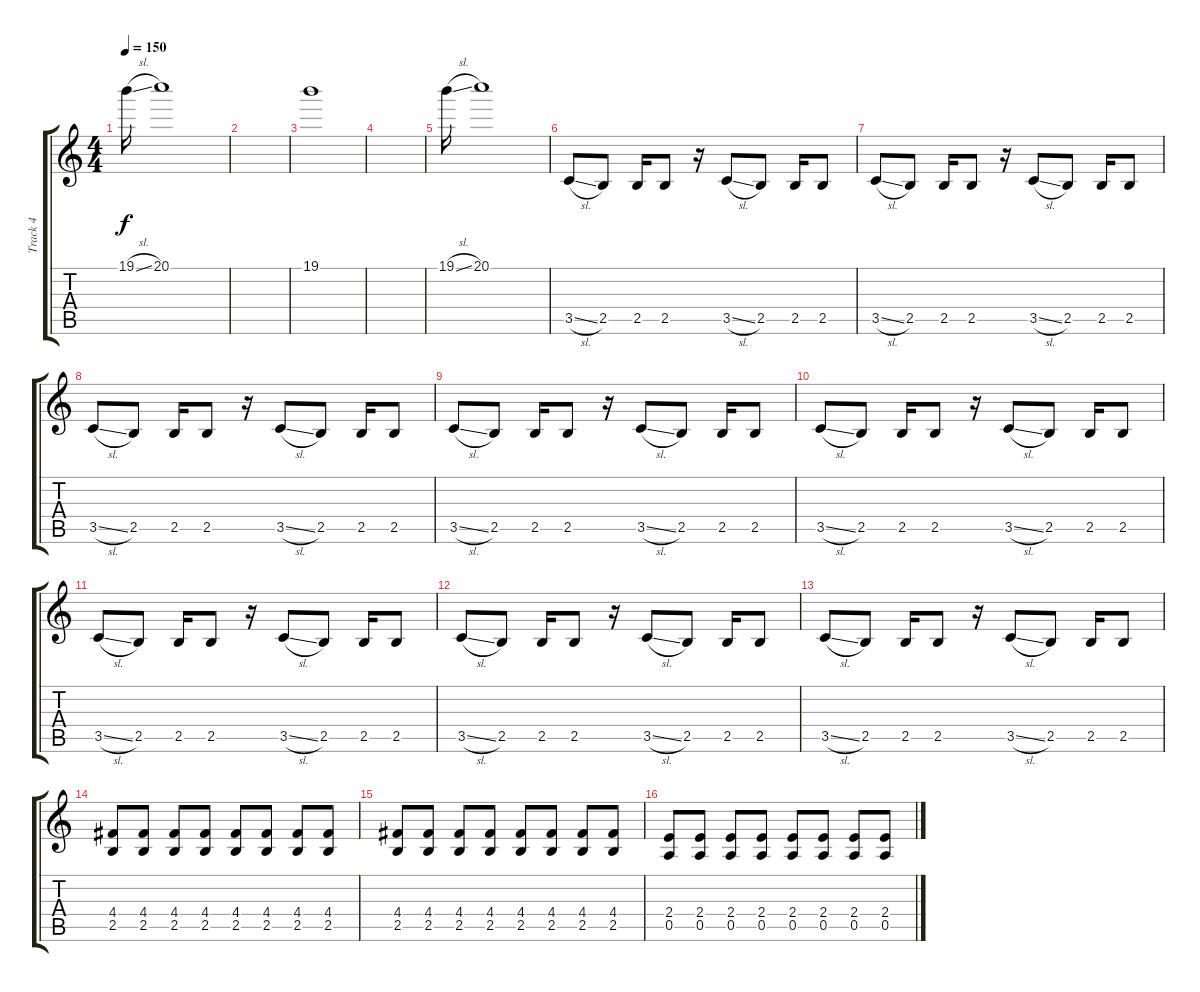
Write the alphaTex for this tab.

\track ("Track 4" "Track 4") {instrument overdrivenguitar}
\staff {score tabs}
\tuning (E4 B3 G3 D3 A2 E2) {hide}
\ts (4 4)
\tempo 150
\clef g2
\ks c
19.1{sl}.16{dy f} 20.1.1 |
|
19.1.1 |
|
19.1{sl}.16 20.1.1 |
3.5{sl}.8 2.5.8 2.5.16 2.5.8 r.16 3.5{sl}.8 2.5.8 2.5.16 2.5.8 |
3.5{sl}.8 2.5.8 2.5.16 2.5.8 r.16 3.5{sl}.8 2.5.8 2.5.16 2.5.8 |
3.5{sl}.8 2.5.8 2.5.16 2.5.8 r.16 3.5{sl}.8 2.5.8 2.5.16 2.5.8 |
3.5{sl}.8 2.5.8 2.5.16 2.5.8 r.16 3.5{sl}.8 2.5.8 2.5.16 2.5.8 |
3.5{sl}.8 2.5.8 2.5.16 2.5.8 r.16 3.5{sl}.8 2.5.8 2.5.16 2.5.8 |
3.5{sl}.8 2.5.8 2.5.16 2.5.8 r.16 3.5{sl}.8 2.5.8 2.5.16 2.5.8 |
3.5{sl}.8 2.5.8 2.5.16 2.5.8 r.16 3.5{sl}.8 2.5.8 2.5.16 2.5.8 |
3.5{sl}.8 2.5.8 2.5.16 2.5.8 r.16 3.5{sl}.8 2.5.8 2.5.16 2.5.8 |
(4.4 2.5).8 (4.4 2.5).8 (4.4 2.5).8 (4.4 2.5).8 (4.4 2.5).8 (4.4 2.5).8 (4.4 2.5).8 (4.4 2.5).8 |
(4.4 2.5).8 (4.4 2.5).8 (4.4 2.5).8 (4.4 2.5).8 (4.4 2.5).8 (4.4 2.5).8 (4.4 2.5).8 (4.4 2.5).8 |
(2.4 0.5).8 (2.4 0.5).8 (2.4 0.5).8 (2.4 0.5).8 (2.4 0.5).8 (2.4 0.5).8 (2.4 0.5).8 (2.4 0.5).8
